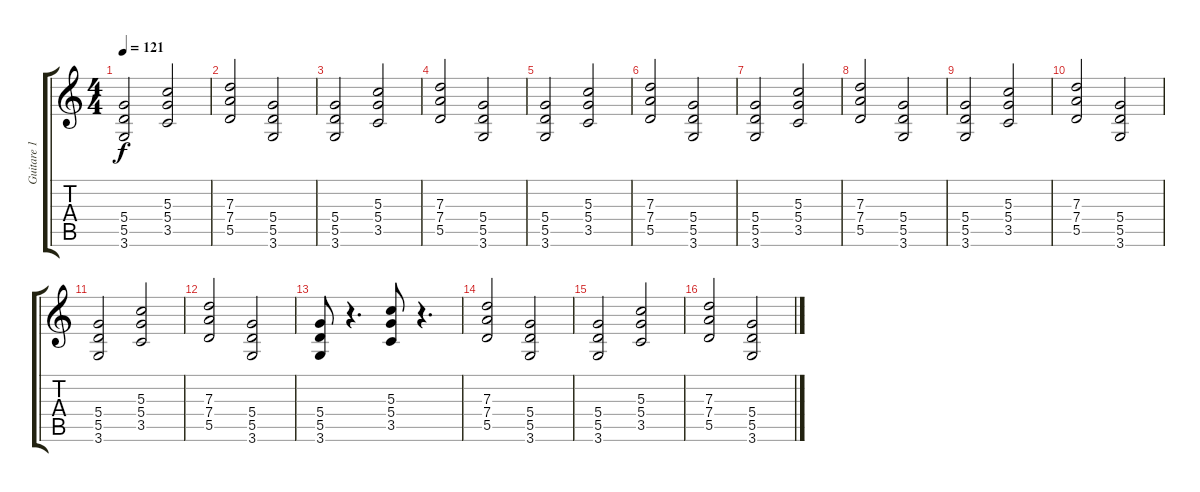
\track ("Guitare 1" "Guitare 1") {instrument overdrivenguitar}
\staff {score tabs}
\tuning (E4 B3 G3 D3 A2 E2) {hide}
\ts (4 4)
\tempo 121
\clef g2
\ks c
(5.4 5.5 3.6).2{dy f} (5.3 5.4 3.5).2 |
(7.3 7.4 5.5).2 (5.4 5.5 3.6).2 |
(5.4 5.5 3.6).2 (5.3 5.4 3.5).2 |
(7.3 7.4 5.5).2 (5.4 5.5 3.6).2 |
(5.4 5.5 3.6).2 (5.3 5.4 3.5).2 |
(7.3 7.4 5.5).2 (5.4 5.5 3.6).2 |
(5.4 5.5 3.6).2 (5.3 5.4 3.5).2 |
(7.3 7.4 5.5).2 (5.4 5.5 3.6).2 |
(5.4 5.5 3.6).2 (5.3 5.4 3.5).2 |
(7.3 7.4 5.5).2 (5.4 5.5 3.6).2 |
(5.4 5.5 3.6).2 (5.3 5.4 3.5).2 |
(7.3 7.4 5.5).2 (5.4 5.5 3.6).2 |
(5.4 5.5 3.6).8 r.4{d} (5.3 5.4 3.5).8 r.4{d} |
(7.3 7.4 5.5).2 (5.4 5.5 3.6).2 |
(5.4 5.5 3.6).2 (5.3 5.4 3.5).2 |
(7.3 7.4 5.5).2 (5.4 5.5 3.6).2
